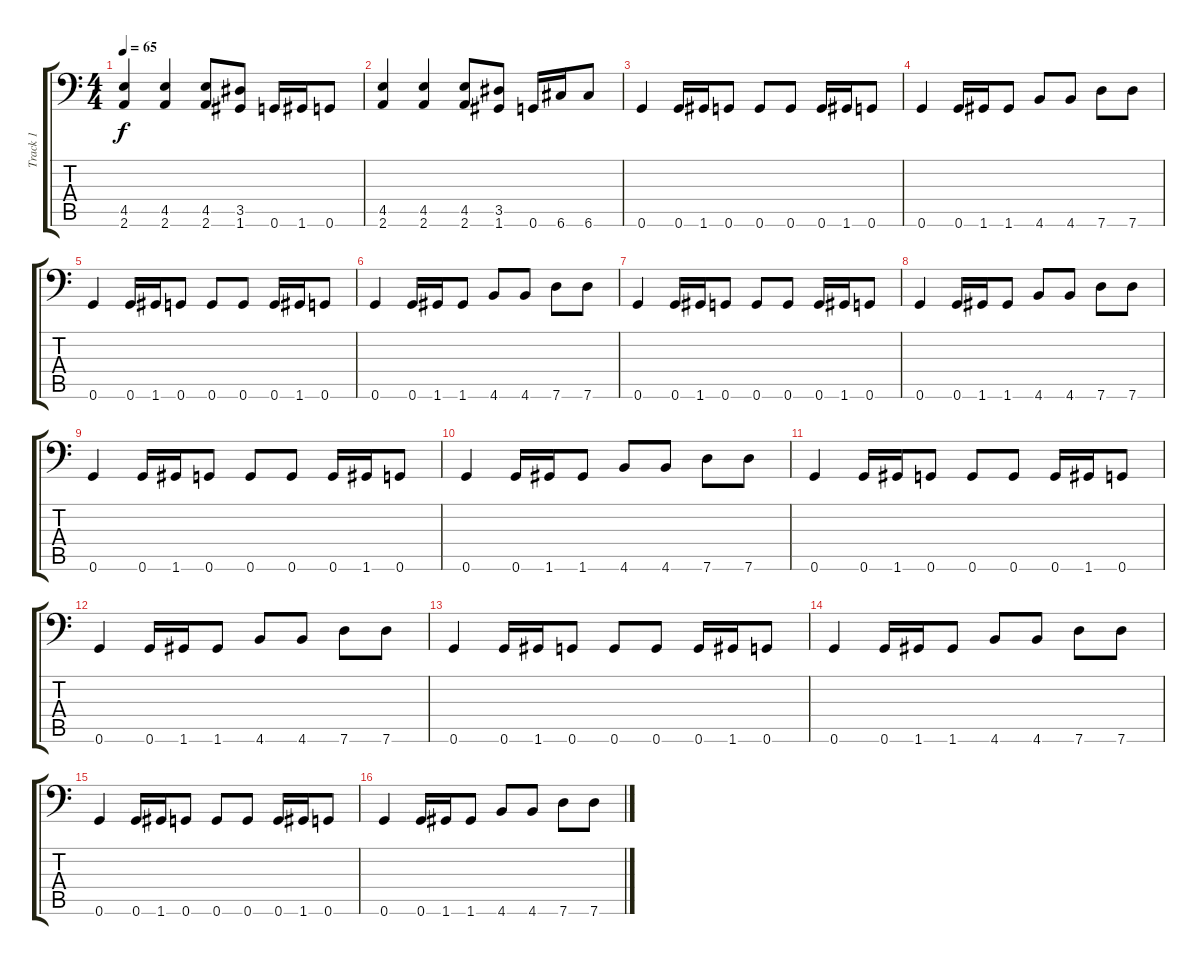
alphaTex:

\track ("Track 1" "Track 1") {instrument distortionguitar}
\staff {score tabs}
\tuning (G3 D3 Bb2 F2 C2 G1) {hide}
\ts (4 4)
\tempo 65
\clef f4
\ks c
(4.5 2.6).4{dy f} (4.5 2.6).4 (4.5 2.6).8 (3.5 1.6).8 0.6.16 1.6.16 0.6.8 |
(4.5 2.6).4 (4.5 2.6).4 (4.5 2.6).8 (3.5 1.6).8 0.6.16 6.6.16 6.6.8 |
0.6.4 0.6.16 1.6.16 0.6.8 0.6.8 0.6.8 0.6.16 1.6.16 0.6.8 |
0.6.4 0.6.16 1.6.16 1.6.8 4.6.8 4.6.8 7.6.8 7.6.8 |
0.6.4 0.6.16 1.6.16 0.6.8 0.6.8 0.6.8 0.6.16 1.6.16 0.6.8 |
0.6.4 0.6.16 1.6.16 1.6.8 4.6.8 4.6.8 7.6.8 7.6.8 |
0.6.4 0.6.16 1.6.16 0.6.8 0.6.8 0.6.8 0.6.16 1.6.16 0.6.8 |
0.6.4 0.6.16 1.6.16 1.6.8 4.6.8 4.6.8 7.6.8 7.6.8 |
0.6.4 0.6.16 1.6.16 0.6.8 0.6.8 0.6.8 0.6.16 1.6.16 0.6.8 |
0.6.4 0.6.16 1.6.16 1.6.8 4.6.8 4.6.8 7.6.8 7.6.8 |
0.6.4 0.6.16 1.6.16 0.6.8 0.6.8 0.6.8 0.6.16 1.6.16 0.6.8 |
0.6.4 0.6.16 1.6.16 1.6.8 4.6.8 4.6.8 7.6.8 7.6.8 |
0.6.4 0.6.16 1.6.16 0.6.8 0.6.8 0.6.8 0.6.16 1.6.16 0.6.8 |
0.6.4 0.6.16 1.6.16 1.6.8 4.6.8 4.6.8 7.6.8 7.6.8 |
0.6.4 0.6.16 1.6.16 0.6.8 0.6.8 0.6.8 0.6.16 1.6.16 0.6.8 |
0.6.4 0.6.16 1.6.16 1.6.8 4.6.8 4.6.8 7.6.8 7.6.8
